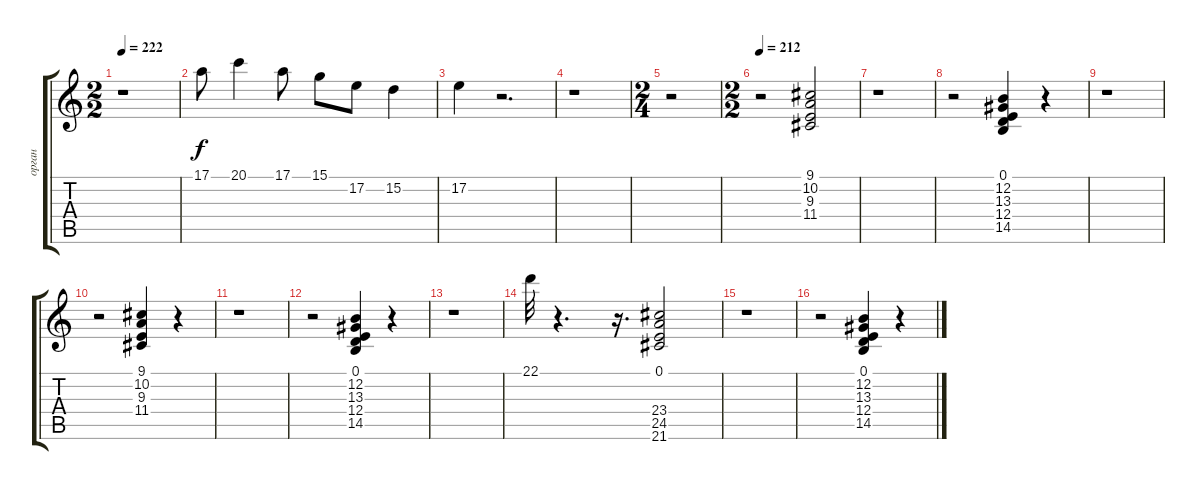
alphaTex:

\track ("орган" "орган") {instrument acousticgrandpiano}
\staff {score tabs}
\tuning (E4 B3 G3 D3 A2 E2) {hide}
\ts (2 2)
\tempo 222
\clef g2
\ks c
r.1{dy f} |
17.1.8 20.1.4 17.1.8 15.1.8 17.2.8 15.2.4 |
17.2.4 r.2{d} |
r.1 |
\ts (2 4)
r.2 |
\ts (2 2)
\tempo 212
r.2 (9.1 10.2 9.3 11.4).2{instrument drawbarorgan} |
r.1 |
r.2 (0.1 12.2 13.3 12.4 14.5).4 r.4 |
r.1 |
r.2 (9.1 10.2 9.3 11.4).4 r.4 |
r.1 |
r.2 (0.1 12.2 13.3 12.4 14.5).4 r.4 |
r.1 |
22.1.32 r.4{d} r.16{d} (0.1 23.4 24.5 21.6).2{instrument drawbarorgan} |
r.1 |
r.2 (0.1 12.2 13.3 12.4 14.5).4 r.4
